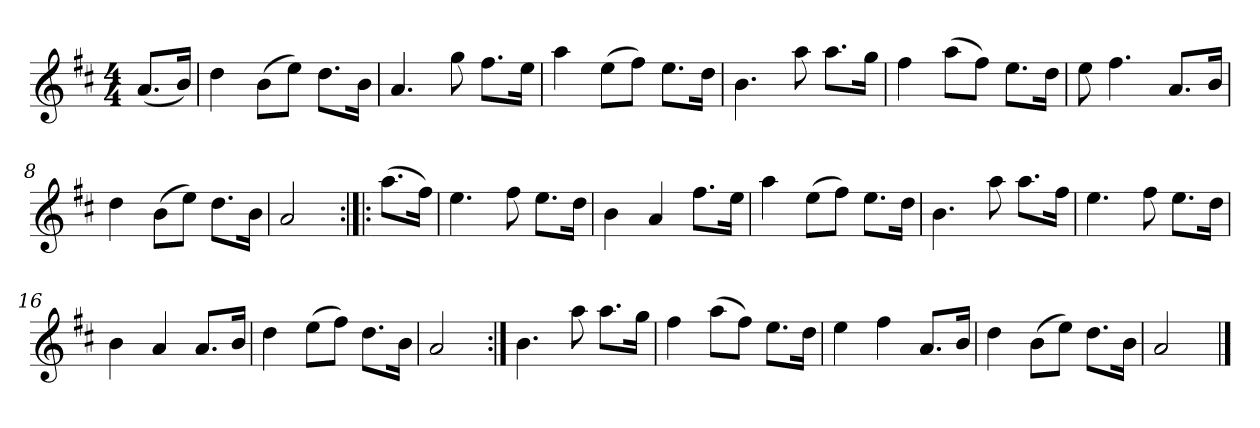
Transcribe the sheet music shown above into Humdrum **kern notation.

**kern
*part1
*staff1
*clefG2
*k[f#c#]
*D:
*M4/4
=1
(<8.a/L
16b/Jk)
=2
4dd\
(>8b\L
8ee\J)
8.dd\L
16b\Jk
=3
4.a/
8gg\
8.ff#\L
16ee\Jk
=4
4aa\
(>8ee\L
8ff#\J)
8.ee\L
16dd\Jk
=5
4.b\
8aa\
8.aa\L
16gg\Jk
=6
4ff#\
(>8aa\L
8ff#\J)
8.ee\L
16dd\Jk
=7
8ee\
4.ff#\
8.a/L
16b/Jk
!!LO:LB:g=z
=8
4dd\
(>8b\L
8ee\J)
8.dd\L
16b\Jk
=9
2a/
=10:|!|:
(>8.aa\L
16ff#\Jk)
=11
4.ee\
8ff#\
8.ee\L
16dd\Jk
=12
4b\
4a/
8.ff#\L
16ee\Jk
=13
4aa\
(>8ee\L
8ff#\J)
8.ee\L
16dd\Jk
=14
4.b\
8aa\
8.aa\L
16ff#\Jk
=15
4.ee\
8ff#\
8.ee\L
16dd\Jk
!!LO:LB:g=z
=16
4b\
4a/
8.a/L
16b/Jk
=17
4dd\
(>8ee\L
8ff#\J)
8.dd\L
16b\Jk
=18
2a/
=19:|!
4.b\
8aa\
8.aa\L
16gg\Jk
=20
4ff#\
(>8aa\L
8ff#\J)
8.ee\L
16dd\Jk
=21
4ee\
4ff#\
8.a/L
16b/Jk
=22
4dd\
(>8b\L
8ee\J)
8.dd\L
16b\Jk
=23
2a/
==
*-
